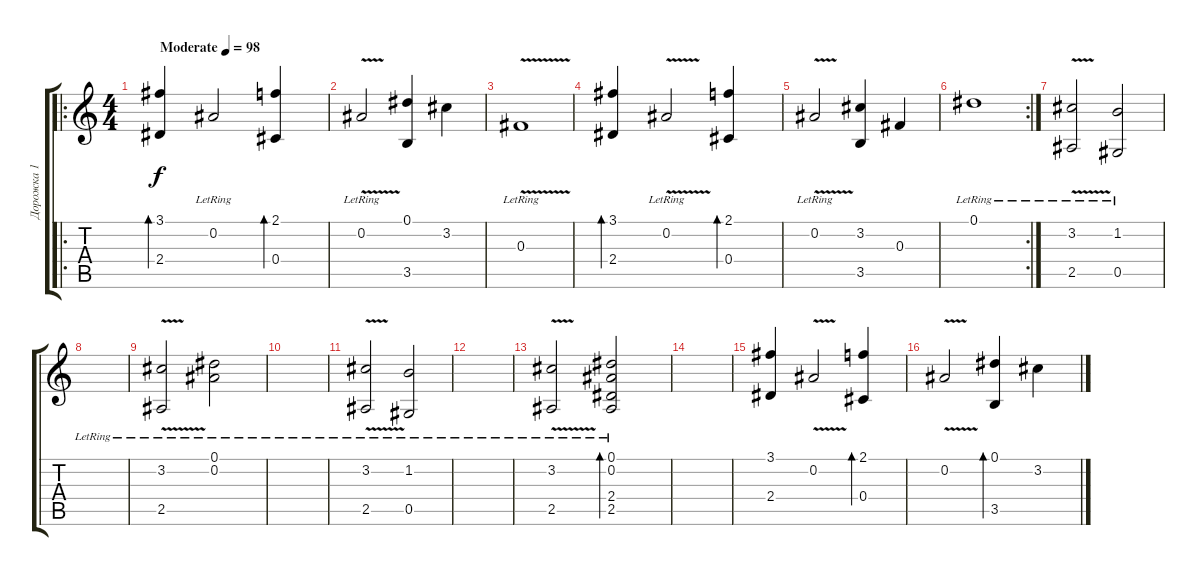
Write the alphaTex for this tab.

\track ("Дорожка 1" "Дорожка 1") {instrument acousticguitarnylon}
\staff {score tabs}
\tuning (Eb4 Bb3 Gb3 Db3 Ab2 Eb2) {hide}
\ro
\ts (4 4)
\tempo (98 "Moderate")
\clef g2
\ks c
(3.1 2.4).4{bd 480 dy f instrument acousticguitarnylon} 0.2{lr}.2 (2.1 0.4).4{bd 480} |
0.2{v lr}.2 (0.1 3.5).4 3.2.4 |
0.3{v lr}.1 |
(3.1 2.4).4{bd 480} 0.2{v lr}.2 (2.1 0.4).4{bd 480} |
0.2{v lr}.2 (3.2 3.5).4 0.3.4 |
\rc 2
0.1{lr}.1 |
(3.2{v lr} 2.5{v lr}).2 (1.2{lr} 0.5{lr}).2 |
|
(3.2{v lr} 2.5{v lr}).2 (0.1{lr} 0.2{lr}).2 |
|
(3.2{v lr} 2.5{v lr}).2 (1.2{lr} 0.5{lr}).2 |
|
(3.2{v lr} 2.5{v lr}).2 (0.1{lr} 0.2{lr} 2.4{lr} 2.5{lr}).2{bd 480} |
|
(3.1 2.4).4 0.2{v}.2 (2.1 0.4).4{bd 480} |
0.2{v}.2 (0.1 3.5).4{bd 480} 3.2.4
